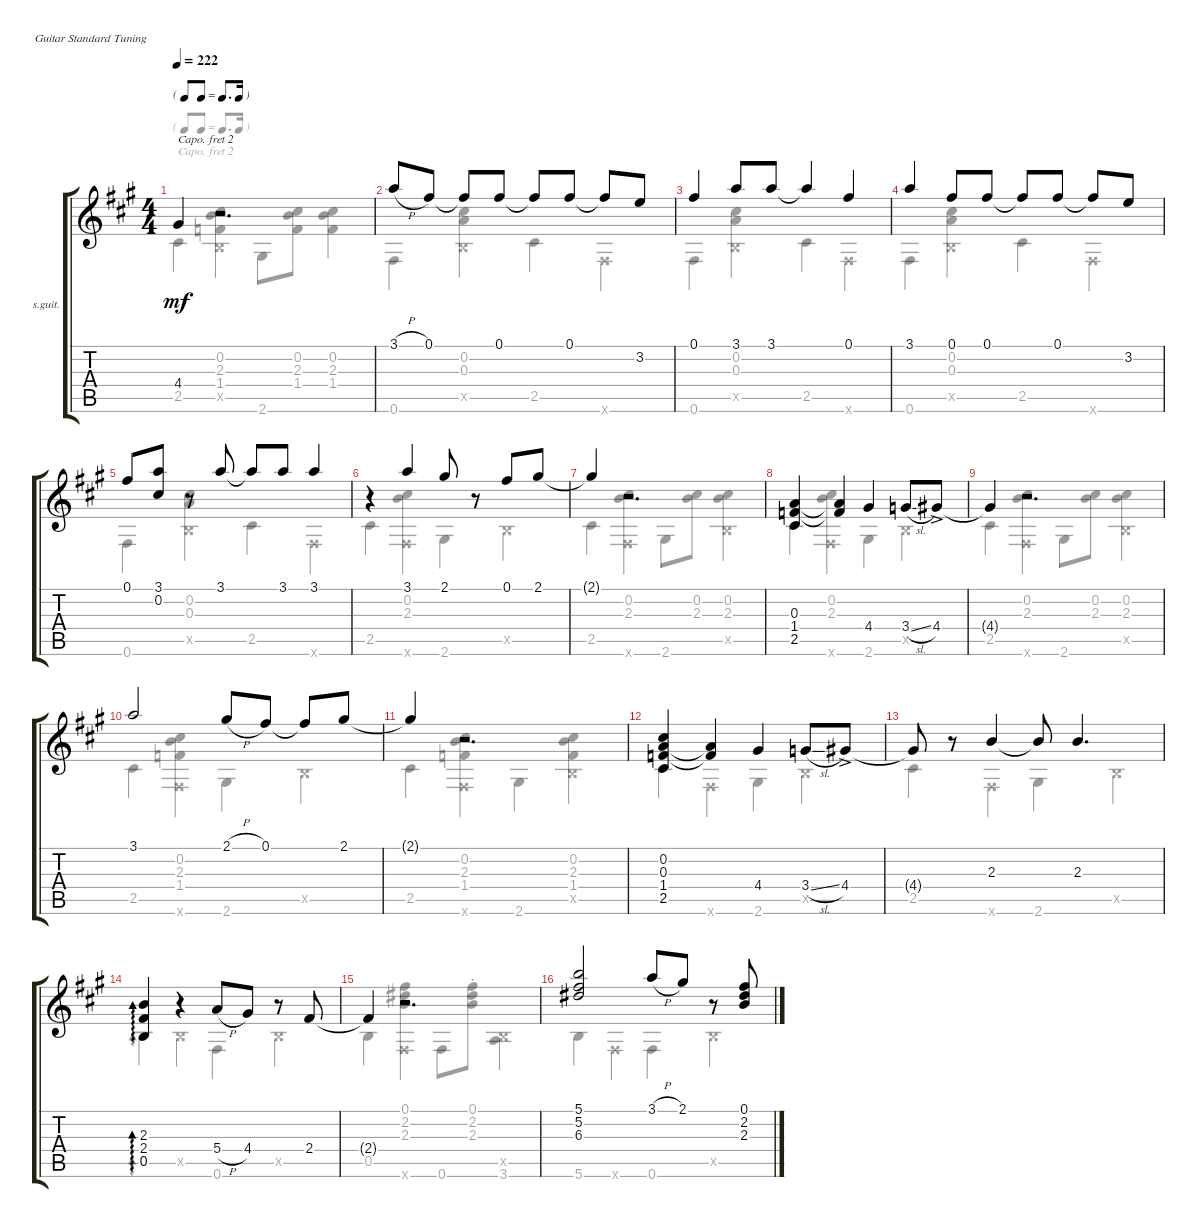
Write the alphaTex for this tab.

\defaultSystemsLayout 4
\bracketExtendMode groupsimilarinstruments
\firstSystemTrackNameOrientation horizontal
\otherSystemsTrackNameOrientation horizontal
\chordDiagramsInScore
\track ("Steel Guitar" "s.guit.") {instrument acousticguitarsteel}
\staff {score tabs}
\capo 2
\tuning (E4 B3 G3 D3 A2 E2)
\voice
\ts (4 4)
\tf dotted8th
\tempo 222
\clef g2
\ks f#minor
4.4{t}.4{dy mf} r.2{d} |
3.1{h}.8 0.1.8 0.1{t}.8 0.1.8 0.1{t}.8 0.1.8 0.1{t}.8 3.2.8 |
0.1.4 3.1.8 3.1.8 3.1{t}.4 0.1.4 |
3.1.4 0.1.8 0.1.8 0.1{t}.8 0.1.8 0.1{t}.8 3.2.8 |
0.1.8 (0.2 3.1).8 r.8 3.1.8 3.1{t}.8 3.1.8 3.1.4 |
r.4 3.1.4 2.1.8 r.8 0.1.8 2.1.8 |
2.1{t}.4 r.2{d} |
(0.3 2.5 1.4).4 (0.3{t} 1.4{t}).4 4.4.4 3.4{sl}.8 4.4{ac}.8 |
4.4{t}.4 r.2{d} |
3.1.2 2.1{h}.8 0.1.8 0.1{t}.8 2.1.8 |
2.1{t}.4 r.2{d} |
(0.3 2.5 1.4 0.2).4 (0.3{t} 1.4{t}).4 4.4.4 3.4{sl}.8 4.4{ac}.8 |
4.4{t}.8 r.8 2.3.4 2.3{t}.8 2.3.4{d} |
(2.3 2.4 0.5).4{ad 0} r.4 5.4{h}.8 4.4.8 r.8 2.4.8 |
2.4{t}.4 r.2{d} |
(5.1 5.2 6.3).2 3.1{h}.8 2.1.8 r.8 (2.2 2.3 0.1).8
\voice
\clef g2
\ottava regular
\simile none
\ks f#minor
2.5.4{dy mf} (0.2 2.3 1.4 0.5{x}).4 2.6.8 (0.2 2.3 1.4).8 (0.2 2.3 1.4).4 |
0.6.4 (0.5{x} 0.2 0.3).4 2.5.4 0.6{x}.4 |
0.6.4 (0.5{x} 0.2 0.3).4 2.5.4 0.6{x}.4 |
0.6.4 (0.5{x} 0.2 0.3).4 2.5.4 0.6{x}.4 |
0.6.4 (0.5{x} 0.2 0.3).4 2.5.4 0.6{x}.4 |
2.5.4 (0.2 2.3 0.6{x}).4 2.6.4 0.5{x}.4 |
2.5.4 (0.2 2.3 0.6{x}).4 2.6.8 (0.2 2.3).8 (0.2 2.3 0.5{x}).4 |
2.5.4 (0.2 2.3 0.6{x}).4 2.6.4 0.5{x}.4 |
2.5.4 (0.2 2.3 0.6{x}).4 2.6.8 (0.2 2.3).8 (0.2 2.3 0.5{x}).4 |
2.5.4 (0.2 2.3 0.6{x} 1.4).4 2.6.4 0.5{x}.4 |
2.5.4 (0.2 2.3 0.6{x} 1.4).4 2.6.4 (0.5{x} 0.2 2.3 1.4).4 |
2.5.4 0.6{x}.4 2.6.4 0.5{x}.4 |
2.5.4 0.6{x}.4 2.6.4 0.5{x}.4 |
0.5.4{ad 0} 0.5{x}.4 0.6.4 0.5{x}.4 |
0.5.4 (0.1 2.2 2.3 0.6{x}).4 0.6.8 (0.1{st} 2.2{st} 2.3{st}).8 (3.6 0.5{x}).4 |
5.6.4 0.6{x}.4 0.6.4 0.5{x}.4
